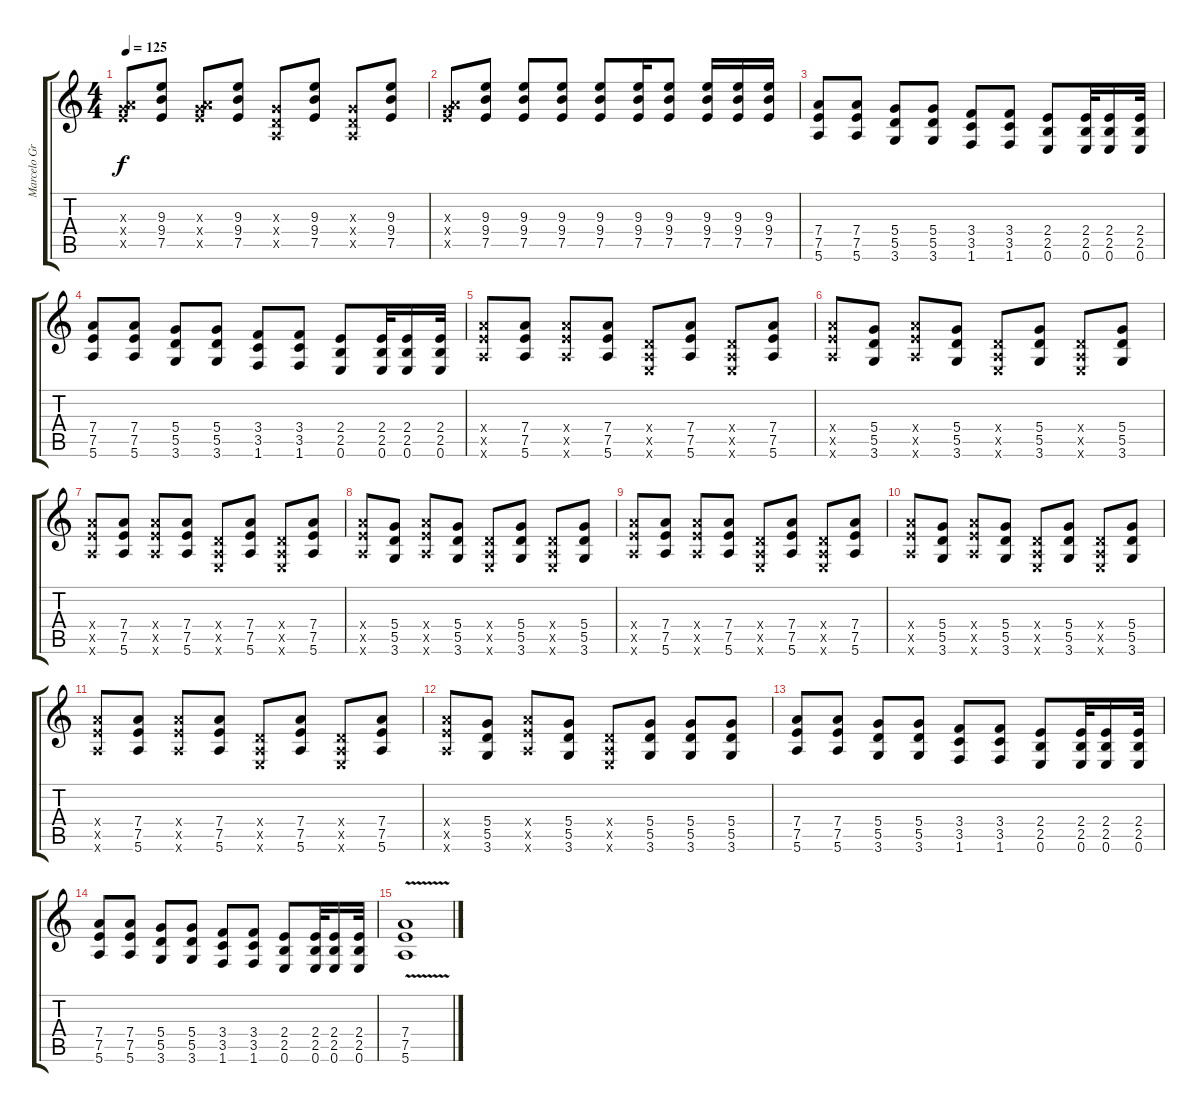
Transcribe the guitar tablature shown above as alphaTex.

\track ("Marcelo Gross (Base)" "Marcelo Gr") {instrument overdrivenguitar}
\staff {score tabs}
\tuning (E4 B3 G3 D3 A2 E2) {hide}
\ts (4 4)
\tempo 125
\clef g2
\ks c
(0.3{x} 7.4{x} 7.5{x}).8{dy f} (9.3 9.4 7.5).8 (0.3{x} 7.4{x} 7.5{x}).8 (9.3 9.4 7.5).8 (0.3{x} 0.4{x} 0.5{x}).8 (9.3 9.4 7.5).8 (0.3{x} 0.4{x} 0.5{x}).8 (9.3 9.4 7.5).8 |
(0.3{x} 7.4{x} 7.5{x}).8 (9.3 9.4 7.5).8 (9.3 9.4 7.5).8 (9.3 9.4 7.5).8 (9.3 9.4 7.5).8 (9.3 9.4 7.5).16 (9.3 9.4 7.5).8 (9.3 9.4 7.5).16 (9.3 9.4 7.5).16 (9.3 9.4 7.5).16 |
(7.4 7.5 5.6).8 (7.4 7.5 5.6).8 (5.4 5.5 3.6).8 (5.4 5.5 3.6).8 (3.4 3.5 1.6).8 (3.4 3.5 1.6).8 (2.4 2.5 0.6).8 (2.4 2.5 0.6).32 (2.4 2.5 0.6).16 (2.4 2.5 0.6).32 |
(7.4 7.5 5.6).8 (7.4 7.5 5.6).8 (5.4 5.5 3.6).8 (5.4 5.5 3.6).8 (3.4 3.5 1.6).8 (3.4 3.5 1.6).8 (2.4 2.5 0.6).8 (2.4 2.5 0.6).32 (2.4 2.5 0.6).16 (2.4 2.5 0.6).32 |
(7.4{x} 7.5{x} 5.6{x}).8 (7.4 7.5 5.6).8 (7.4{x} 7.5{x} 5.6{x}).8 (7.4 7.5 5.6).8 (0.4{x} 0.5{x} 0.6{x}).8 (7.4 7.5 5.6).8 (0.4{x} 0.5{x} 0.6{x}).8 (7.4 7.5 5.6).8 |
(7.4{x} 7.5{x} 5.6{x}).8 (5.4 5.5 3.6).8 (7.4{x} 7.5{x} 5.6{x}).8 (5.4 5.5 3.6).8 (0.4{x} 0.5{x} 0.6{x}).8 (5.4 5.5 3.6).8 (0.4{x} 0.5{x} 0.6{x}).8 (5.4 5.5 3.6).8 |
(7.4{x} 7.5{x} 5.6{x}).8 (7.4 7.5 5.6).8 (7.4{x} 7.5{x} 5.6{x}).8 (7.4 7.5 5.6).8 (0.4{x} 0.5{x} 0.6{x}).8 (7.4 7.5 5.6).8 (0.4{x} 0.5{x} 0.6{x}).8 (7.4 7.5 5.6).8 |
(7.4{x} 7.5{x} 5.6{x}).8 (5.4 5.5 3.6).8 (7.4{x} 7.5{x} 5.6{x}).8 (5.4 5.5 3.6).8 (0.4{x} 0.5{x} 0.6{x}).8 (5.4 5.5 3.6).8 (0.4{x} 0.5{x} 0.6{x}).8 (5.4 5.5 3.6).8 |
(7.4{x} 7.5{x} 5.6{x}).8 (7.4 7.5 5.6).8 (7.4{x} 7.5{x} 5.6{x}).8 (7.4 7.5 5.6).8 (0.4{x} 0.5{x} 0.6{x}).8 (7.4 7.5 5.6).8 (0.4{x} 0.5{x} 0.6{x}).8 (7.4 7.5 5.6).8 |
(7.4{x} 7.5{x} 5.6{x}).8 (5.4 5.5 3.6).8 (7.4{x} 7.5{x} 5.6{x}).8 (5.4 5.5 3.6).8 (0.4{x} 0.5{x} 0.6{x}).8 (5.4 5.5 3.6).8 (0.4{x} 0.5{x} 0.6{x}).8 (5.4 5.5 3.6).8 |
(7.4{x} 7.5{x} 5.6{x}).8 (7.4 7.5 5.6).8 (7.4{x} 7.5{x} 5.6{x}).8 (7.4 7.5 5.6).8 (0.4{x} 0.5{x} 0.6{x}).8 (7.4 7.5 5.6).8 (0.4{x} 0.5{x} 0.6{x}).8 (7.4 7.5 5.6).8 |
(7.4{x} 7.5{x} 5.6{x}).8 (5.4 5.5 3.6).8 (7.4{x} 7.5{x} 5.6{x}).8 (5.4 5.5 3.6).8 (0.4{x} 0.5{x} 0.6{x}).8 (5.4 5.5 3.6).8 (5.4 5.5 3.6).8 (5.4 5.5 3.6).8 |
(7.4 7.5 5.6).8 (7.4 7.5 5.6).8 (5.4 5.5 3.6).8 (5.4 5.5 3.6).8 (3.4 3.5 1.6).8 (3.4 3.5 1.6).8 (2.4 2.5 0.6).8 (2.4 2.5 0.6).32 (2.4 2.5 0.6).16 (2.4 2.5 0.6).32 |
(7.4 7.5 5.6).8 (7.4 7.5 5.6).8 (5.4 5.5 3.6).8 (5.4 5.5 3.6).8 (3.4 3.5 1.6).8 (3.4 3.5 1.6).8 (2.4 2.5 0.6).8 (2.4 2.5 0.6).32 (2.4 2.5 0.6).16 (2.4 2.5 0.6).32 |
(7.4{v} 7.5 5.6).1
